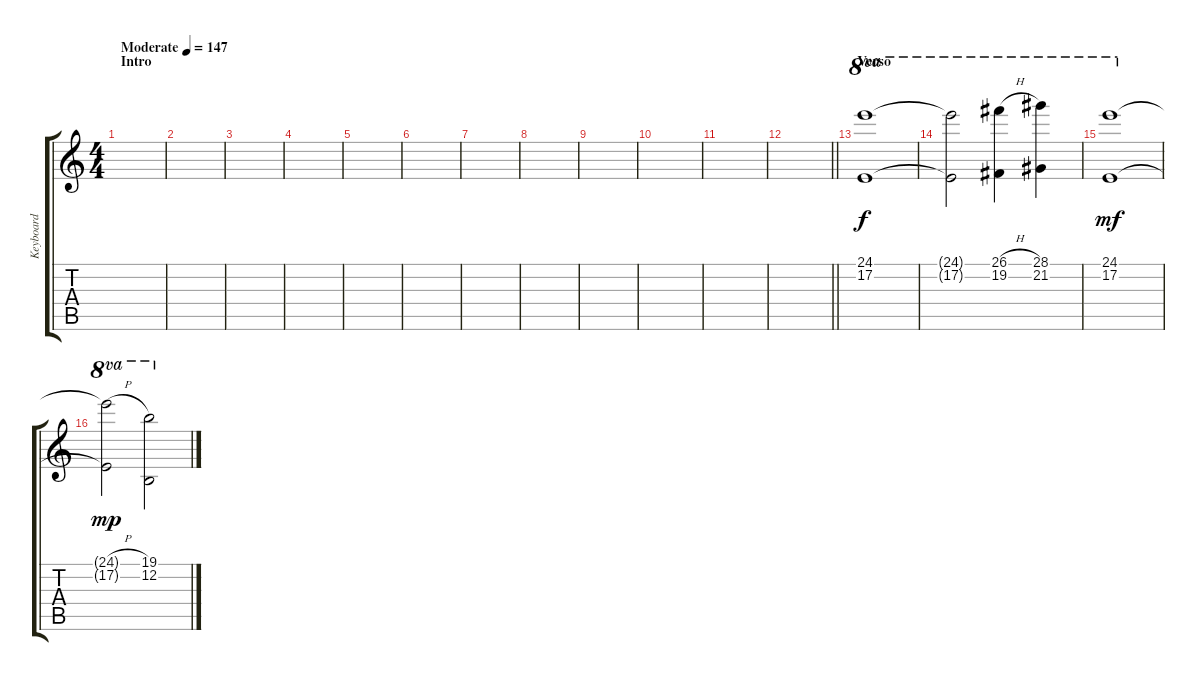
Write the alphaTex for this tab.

\track ("Keyboard" "Keyboard") {instrument stringensemble1}
\staff {score tabs}
\tuning (E5 B3 G3 D3 A2 E2) {hide}
\ts (4 4)
\section ("" "Intro")
\tempo (147 "Moderate")
\clef g2
\ks c
|
|
|
|
|
|
|
|
|
|
|
\barLineRight lightlight
|
\section ("" "Verso")
(24.1 17.2).1{ot 8va volume 12} |
(24.1{t} 17.2{t}).2{ot 8va} (26.1{h} 19.2).4{ot 8va volume 13} (28.1 21.2).4{ot 8va} |
(24.1 17.2).1{ot 8va dy mf} |
(24.1{h t} 17.2{t}).2{ot 8va dy mp} (19.1 12.2).2{ot 8va}
